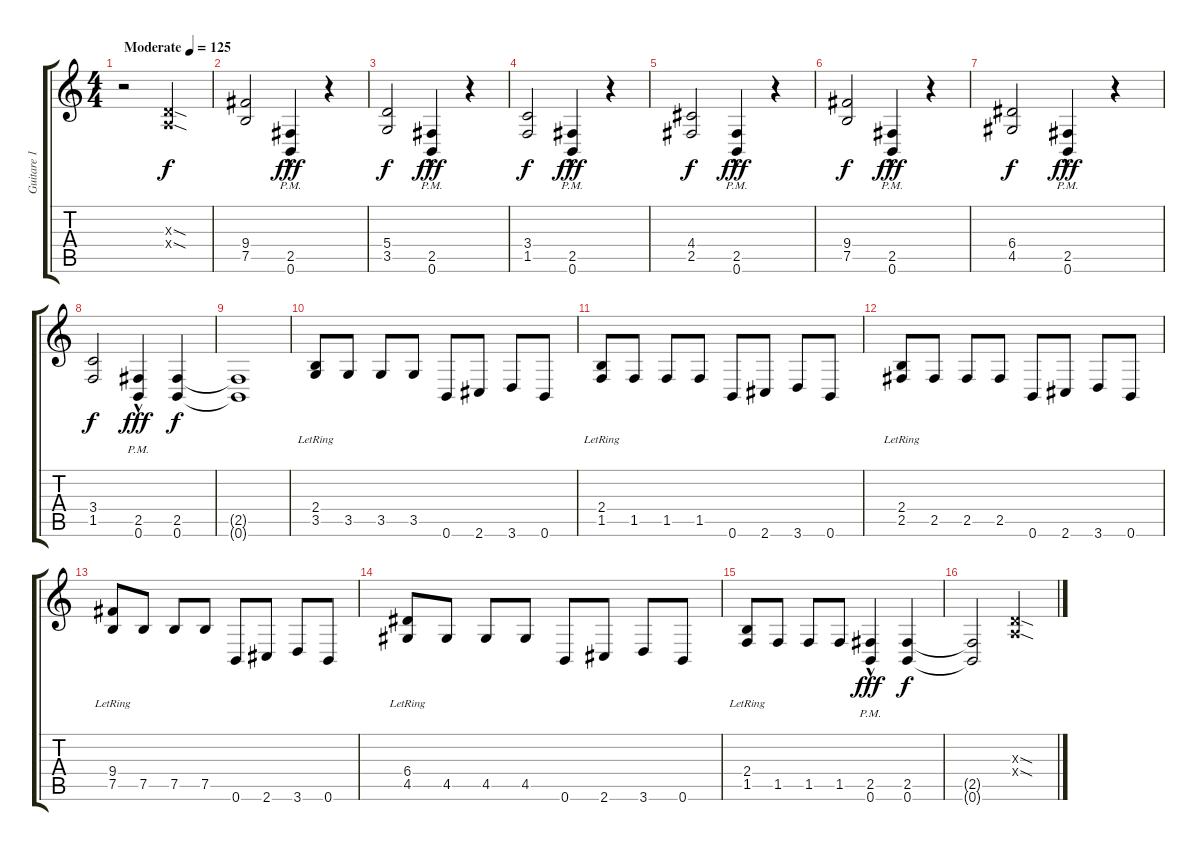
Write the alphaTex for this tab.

\track ("Guitare 1" "Guitare 1") {instrument distortionguitar}
\staff {score tabs}
\tuning (B3 Gb3 D3 A2 E2 B1) {hide}
\ts (4 4)
\tempo (125 "Moderate")
\clef g2
\ks c
r.2{dy f instrument distortionguitar} (0.3{sod x} 0.4{sod x}).2 |
(9.4 7.5).2 (2.5{hac pm} 0.6{hac pm}).4{dy fff} r.4 |
(5.4 3.5).2{dy f} (2.5{hac pm} 0.6{hac pm}).4{dy fff} r.4 |
(3.4 1.5).2{dy f} (2.5{hac pm} 0.6{hac pm}).4{dy fff} r.4 |
(4.4 2.5).2{dy f} (2.5{hac pm} 0.6{hac pm}).4{dy fff} r.4 |
(9.4 7.5).2{dy f} (2.5{hac pm} 0.6{hac pm}).4{dy fff} r.4 |
(6.4 4.5).2{dy f} (2.5{hac pm} 0.6{hac pm}).4{dy fff} r.4 |
(3.4 1.5).2{dy f} (2.5{hac pm} 0.6{hac pm}).4{dy fff} (2.5 0.6).4{dy f} |
(2.5{t} 0.6{t}).1 |
(2.4{lr} 3.5).8 3.5.8 3.5.8 3.5.8 0.6.8 2.6.8 3.6.8 0.6.8 |
(2.4{lr} 1.5).8 1.5.8 1.5.8 1.5.8 0.6.8 2.6.8 3.6.8 0.6.8 |
(2.4{lr} 2.5).8 2.5.8 2.5.8 2.5.8 0.6.8 2.6.8 3.6.8 0.6.8 |
(9.4{lr} 7.5).8 7.5.8 7.5.8 7.5.8 0.6.8 2.6.8 3.6.8 0.6.8 |
(6.4{lr} 4.5).8 4.5.8 4.5.8 4.5.8 0.6.8 2.6.8 3.6.8 0.6.8 |
(2.4{lr} 1.5).8 1.5.8 1.5.8 1.5.8 (2.5{hac pm} 0.6{hac pm}).4{dy fff} (2.5 0.6).4{dy f} |
(2.5{t} 0.6{t}).2 (0.3{sod x} 0.4{sod x}).2
